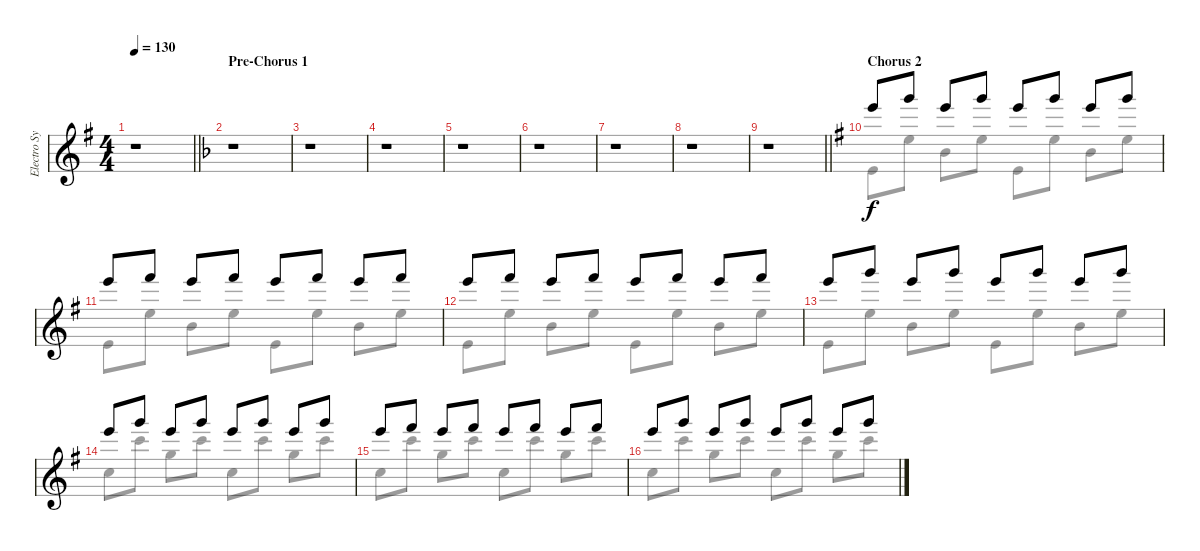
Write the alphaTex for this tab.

\track ("Electro Synth" "Electro Sy") {instrument synthbass1}
\staff {score}
\tuning (E5 B4 G4 D4 A3 E3) {hide}
\voice
\ts (4 4)
\tempo 130
\clef g2
\barLineRight lightlight
\ks eminor
r.1{dy f} |
\section ("" "Pre-Chorus 1")
\ks dminor
r.1 |
r.1 |
r.1 |
r.1 |
r.1 |
r.1 |
r.1 |
\barLineRight lightlight
r.1 |
\section ("" "Chorus 2")
\ks eminor
5.2.8{instrument pad3polysynth} 3.1.8 5.2.8 3.1.8 5.2.8 3.1.8 5.2.8 3.1.8 |
5.2.8 2.1.8 5.2.8 2.1.8 5.2.8 2.1.8 5.2.8 2.1.8 |
5.2.8 2.1.8 5.2.8 2.1.8 5.2.8 2.1.8 5.2.8 2.1.8 |
5.2.8 3.1.8 5.2.8 3.1.8 5.2.8 3.1.8 5.2.8 3.1.8 |
5.2.8 3.1.8 5.2.8 3.1.8 5.2.8 3.1.8 5.2.8 3.1.8 |
5.2.8 2.1.8 5.2.8 2.1.8 5.2.8 2.1.8 5.2.8 2.1.8 |
5.2.8 3.1.8 5.2.8 3.1.8 5.2.8 3.1.8 5.2.8 3.1.8
\voice
\clef g2
\ottava regular
\simile none
\barLineRight lightlight
\ks eminor
|
\ks dminor
|
|
|
|
|
|
|
\barLineRight lightlight
|
\ks eminor
0.6.8 2.4.8 2.5.8 2.4.8 0.6.8 2.4.8 2.5.8 2.4.8 |
0.6.8 2.4.8 2.5.8 2.4.8 0.6.8 2.4.8 2.5.8 2.4.8 |
0.6.8 2.4.8 2.5.8 2.4.8 0.6.8 2.4.8 2.5.8 2.4.8 |
0.6.8 2.4.8 2.5.8 2.4.8 0.6.8 2.4.8 2.5.8 2.4.8 |
3.5.8 1.2.8 0.3.8 1.2.8 3.5.8 1.2.8 0.3.8 1.2.8 |
3.5.8 1.2.8 0.3.8 1.2.8 3.5.8 1.2.8 0.3.8 1.2.8 |
3.5.8 1.2.8 0.3.8 1.2.8 3.5.8 1.2.8 0.3.8 1.2.8
